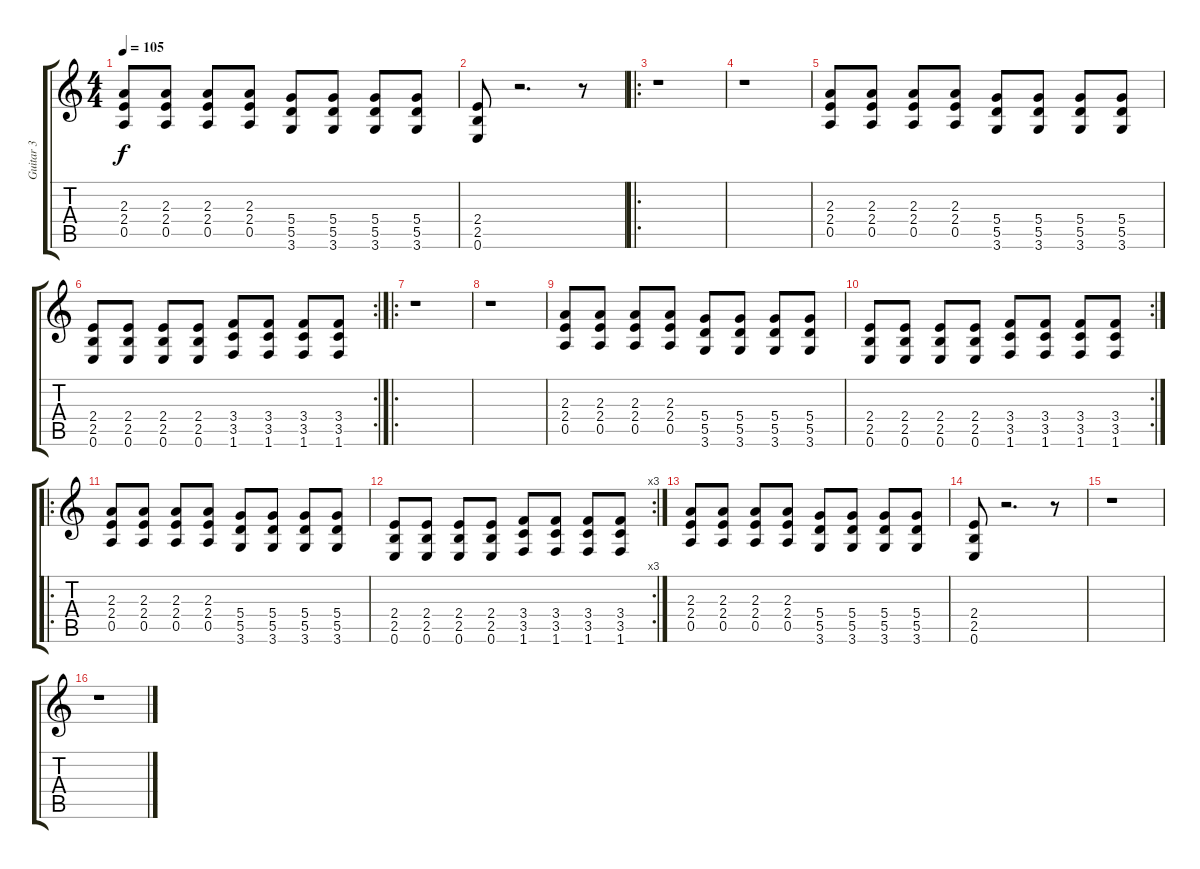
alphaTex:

\track ("Guitar 3" "Guitar 3") {instrument distortionguitar}
\staff {score tabs}
\tuning (E4 B3 G3 D3 A2 E2) {hide}
\ts (4 4)
\tempo 105
\clef g2
\ks c
(2.3 2.4 0.5).8{dy f} (2.3 2.4 0.5).8 (2.3 2.4 0.5).8 (2.3 2.4 0.5).8 (5.4 5.5 3.6).8 (5.4 5.5 3.6).8 (5.4 5.5 3.6).8 (5.4 5.5 3.6).8 |
(2.4 2.5 0.6).8 r.2{d} r.8 |
\ro
r.1 |
r.1 |
(2.3 2.4 0.5).8 (2.3 2.4 0.5).8 (2.3 2.4 0.5).8 (2.3 2.4 0.5).8 (5.4 5.5 3.6).8 (5.4 5.5 3.6).8 (5.4 5.5 3.6).8 (5.4 5.5 3.6).8 |
\rc 2
(2.4 2.5 0.6).8 (2.4 2.5 0.6).8 (2.4 2.5 0.6).8 (2.4 2.5 0.6).8 (3.4 3.5 1.6).8 (3.4 3.5 1.6).8 (3.4 3.5 1.6).8 (3.4 3.5 1.6).8 |
\ro
r.1 |
r.1 |
(2.3 2.4 0.5).8 (2.3 2.4 0.5).8 (2.3 2.4 0.5).8 (2.3 2.4 0.5).8 (5.4 5.5 3.6).8 (5.4 5.5 3.6).8 (5.4 5.5 3.6).8 (5.4 5.5 3.6).8 |
\rc 2
(2.4 2.5 0.6).8 (2.4 2.5 0.6).8 (2.4 2.5 0.6).8 (2.4 2.5 0.6).8 (3.4 3.5 1.6).8 (3.4 3.5 1.6).8 (3.4 3.5 1.6).8 (3.4 3.5 1.6).8 |
\ro
(2.3 2.4 0.5).8 (2.3 2.4 0.5).8 (2.3 2.4 0.5).8 (2.3 2.4 0.5).8 (5.4 5.5 3.6).8 (5.4 5.5 3.6).8 (5.4 5.5 3.6).8 (5.4 5.5 3.6).8 |
\rc 3
(2.4 2.5 0.6).8 (2.4 2.5 0.6).8 (2.4 2.5 0.6).8 (2.4 2.5 0.6).8 (3.4 3.5 1.6).8 (3.4 3.5 1.6).8 (3.4 3.5 1.6).8 (3.4 3.5 1.6).8 |
(2.3 2.4 0.5).8 (2.3 2.4 0.5).8 (2.3 2.4 0.5).8 (2.3 2.4 0.5).8 (5.4 5.5 3.6).8 (5.4 5.5 3.6).8 (5.4 5.5 3.6).8 (5.4 5.5 3.6).8 |
(2.4 2.5 0.6).8 r.2{d} r.8 |
r.1 |
r.1
